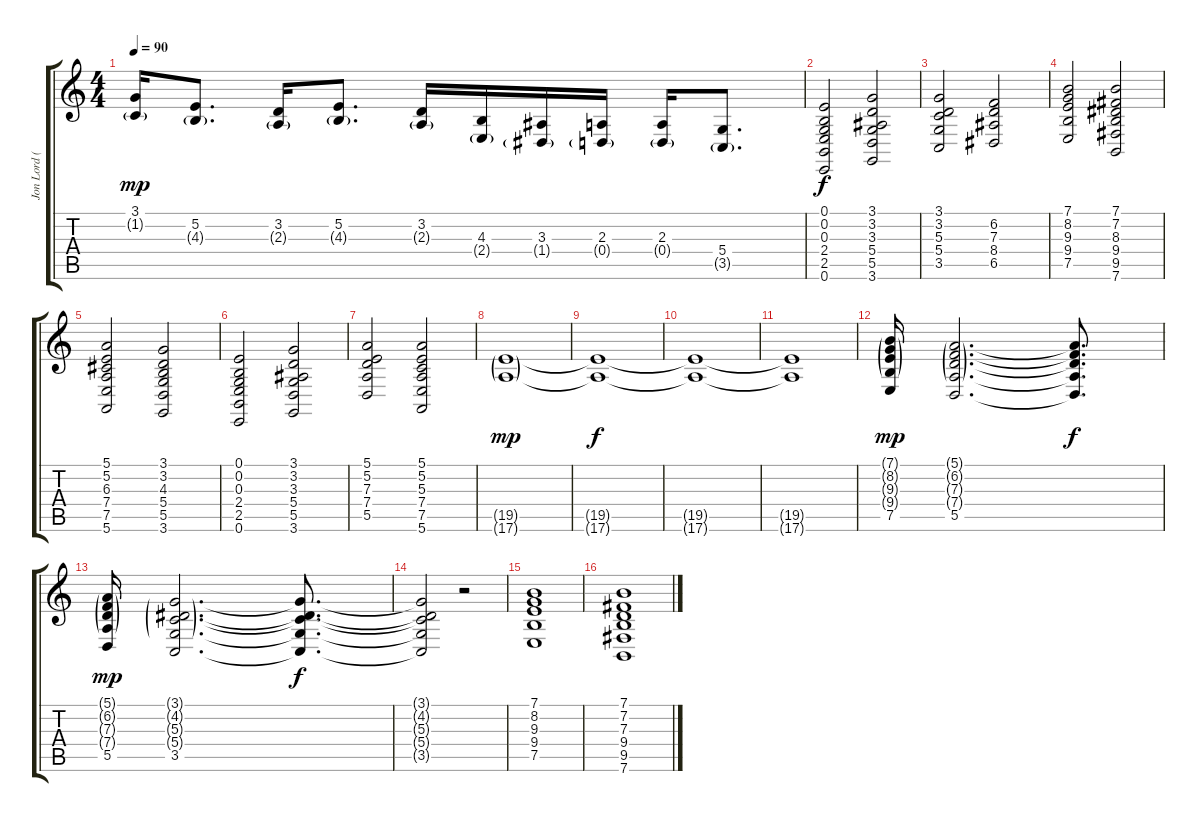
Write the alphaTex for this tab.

\track ("Jon Lord (Keyboard 2)" "Jon Lord (") {instrument drawbarorgan}
\staff {score tabs}
\tuning (E4 B3 G3 D3 A2 E2) {hide}
\ts (4 4)
\tempo 90
\clef g2
\ks c
(3.1 1.2{g}).16{dy mp} (5.2 4.3{g}).8{d} (3.2 2.3{g}).16 (5.2 4.3{g}).8{d} (3.2 2.3{g}).16 (4.3 2.4{g}).16 (3.3 1.4{g}).16 (2.3 0.4{g}).16 (2.3 0.4{g}).16 (5.4 3.5{g}).8{d} |
(0.1 0.2 0.3 2.4 2.5 0.6).2{dy f} (3.1 3.2 3.3 5.4 5.5 3.6).2 |
(3.1 3.2 5.3 5.4 3.5).2 (6.2 7.3 8.4 6.5).2 |
(7.1 8.2 9.3 9.4 7.5).2 (7.1 7.2 8.3 9.4 9.5 7.6).2 |
(5.1 5.2 6.3 7.4 7.5 5.6).2 (3.1 3.2 4.3 5.4 5.5 3.6).2 |
(0.1 0.2 0.3 2.4 2.5 0.6).2 (3.1 3.2 3.3 5.4 5.5 3.6).2 |
(5.1 5.2 7.3 7.4 5.5).2 (5.1 5.2 5.3 7.4 7.5 5.6).2 |
(19.5{g} 17.6{g}).1{dy mp} |
(19.5{t} 17.6{t}).1{dy f} |
(19.5{t} 17.6{t}).1 |
(19.5{t} 17.6{t}).1 |
(7.1{g} 8.2{g} 9.3{g} 9.4{g} 7.5).16{dy mp} (5.1{g} 6.2{g} 7.3{g} 7.4{g} 5.5).2{d} (5.1{t} 6.2{t} 7.3{t} 7.4{t} 5.5{t}).8{d dy f} |
(5.1{g} 6.2{g} 7.3{g} 7.4{g} 5.5).16{dy mp} (3.1{g} 4.2{g} 5.3{g} 5.4{g} 3.5).2{d} (3.1{t} 4.2{t} 5.3{t} 5.4{t} 3.5{t}).8{d dy f} |
(3.1{t} 4.2{t} 5.3{t} 5.4{t} 3.5{t}).2 r.2 |
(7.1 8.2 9.3 9.4 7.5).1 |
(7.1 7.2 7.3 9.4 9.5 7.6).1
